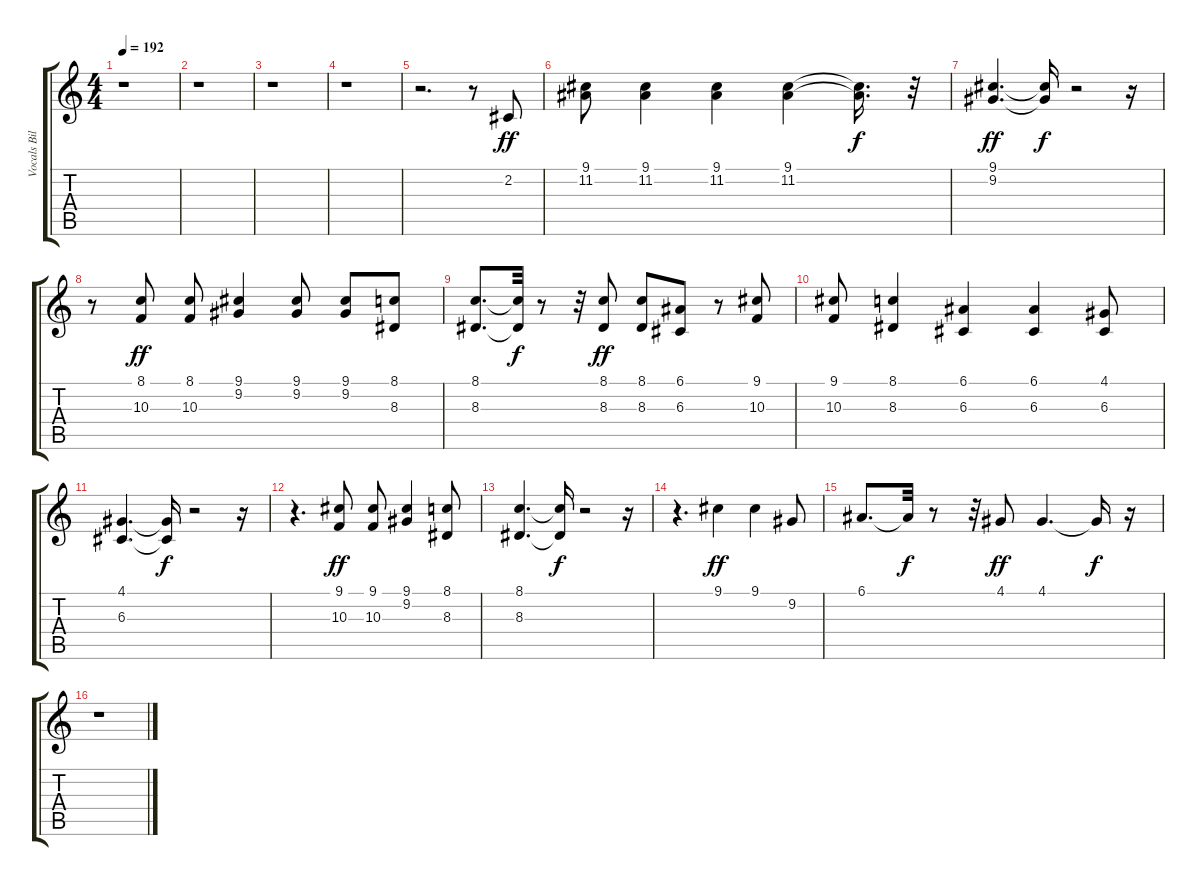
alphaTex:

\track ("Vocals Billie Joe/Mike Dirnt " "Vocals Bil") {solo instrument tenorsax}
\staff {score tabs}
\tuning (E4 B3 G3 D3 A2 E2) {hide}
\ts (4 4)
\tempo 192
\clef g2
\ks c
r.1{dy f} |
r.1 |
r.1 |
r.1 |
r.2{d} r.8 2.2.8{dy ff} |
(9.1 11.2).8 (9.1 11.2).4 (9.1 11.2).4 (9.1 11.2).4 (9.1{t} 11.2{t}).16{d dy f} r.32 |
(9.1 9.2).4{d dy ff} (9.1{t} 9.2{t}).16{dy f} r.2 r.16 |
r.8 (8.1 10.3).8{dy ff} (8.1 10.3).8 (9.1 9.2).4 (9.1 9.2).8 (9.1 9.2).8 (8.1 8.3).8 |
(8.1 8.3).8{d} (8.1{t} 8.3{t}).32{dy f} r.8 r.32 (8.1 8.3).8{dy ff} (8.1 8.3).8 (6.1 6.3).8 r.8 (9.1 10.3).8 |
(9.1 10.3).8 (8.1 8.3).4 (6.1 6.3).4 (6.1 6.3).4 (4.1 6.3).8 |
(4.1 6.3).4{d} (4.1{t} 6.3{t}).16{dy f} r.2 r.16 |
r.4{d} (9.1 10.3).8{dy ff} (9.1 10.3).8 (9.1 9.2).4 (8.1 8.3).8 |
(8.1 8.3).4{d} (8.1{t} 8.3{t}).16{dy f} r.2 r.16 |
r.4{d} 9.1.4{dy ff} 9.1.4 9.2.8 |
6.1.8{d} 6.1{t}.32{dy f} r.8 r.32 4.1.8{dy ff} 4.1.4{d} 4.1{t}.16{dy f} r.16 |
r.1
